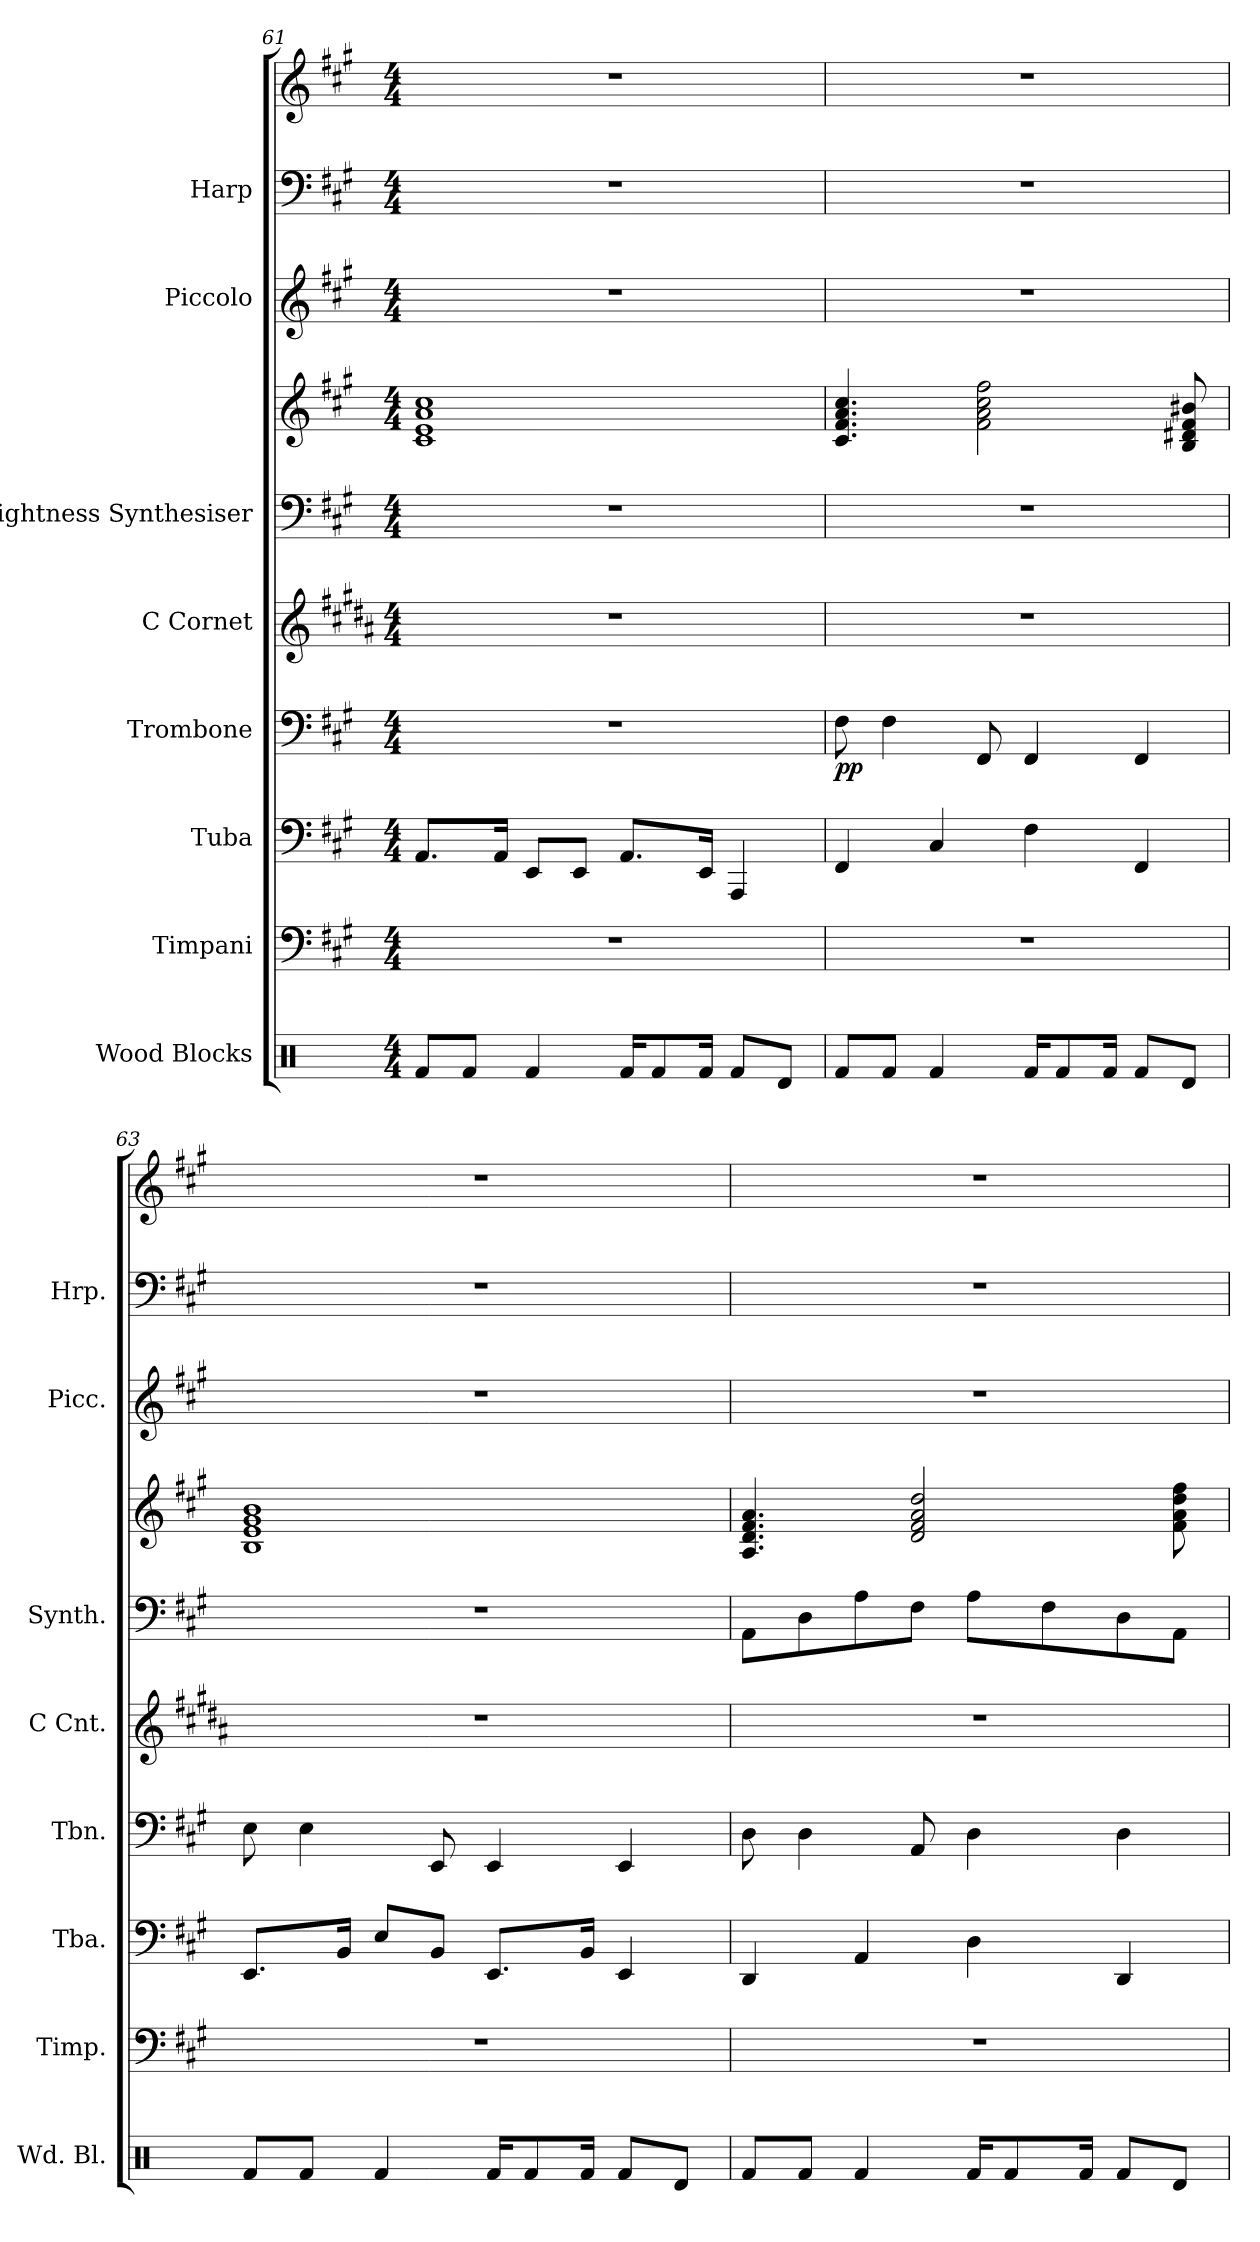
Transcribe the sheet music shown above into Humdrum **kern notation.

**kern	**kern	**kern	**kern	**dynam	**kern	**kern	**kern	**kern	**kern	**kern
*part8	*part7	*part6	*part5	*part5	*part4	*part3	*part3	*part2	*part1	*part1
*staff10	*staff9	*staff8	*staff7	*staff7	*staff6	*staff5	*staff4	*staff3	*staff2	*staff1
*I"Wood Blocks	*I"Timpani	*I"Tuba	*I"Trombone	*	*I"C Cornet	*I"Brightness Synthesiser	*	*I"Piccolo	*I"Harp	*
*I'Wd. Bl.	*I'Timp.	*I'Tba.	*I'Tbn.	*	*I'C Cnt.	*I'Synth.	*	*I'Picc.	*I'Hrp.	*
*clefX	*clefF4	*clefF4	*clefF4	*	*clefG2	*clefF4	*clefG2	*clefG2	*clefF4	*clefG2
*	*	*	*	*	*ITrd1c2	*	*	*ITrd-7c-12	*	*
*k[]	*k[f#c#g#]	*k[f#c#g#]	*k[f#c#g#]	*	*k[f#c#g#]	*k[f#c#g#]	*k[f#c#g#]	*k[f#c#g#]	*k[f#c#g#]	*k[f#c#g#]
*M4/4	*M4/4	*M4/4	*M4/4	*	*M4/4	*M4/4	*M4/4	*M4/4	*M4/4	*M4/4
=61	=61	=61	=61	=61	=61	=61	=61	=61	=61	=61
8Rf/L	1r	8.AA/L	1r	.	1r	1r	1c# 1e 1a 1cc#	1r	1r	1r
8Rf/J	.	.	.	.	.	.	.	.	.	.
.	.	16AA/Jk	.	.	.	.	.	.	.	.
4Rf/	.	8EE/L	.	.	.	.	.	.	.	.
.	.	8EE/J	.	.	.	.	.	.	.	.
16Rf/KL	.	8.AA/L	.	.	.	.	.	.	.	.
8Rf/	.	.	.	.	.	.	.	.	.	.
16Rf/Jk	.	16EE/Jk	.	.	.	.	.	.	.	.
8Rf/L	.	4AAA/	.	.	.	.	.	.	.	.
8Rd/J	.	.	.	.	.	.	.	.	.	.
!!LO:PB:g=z
=62	=62	=62	=62	=62	=62	=62	=62	=62	=62	=62
!	!	!	!	!LO:DY:b	!	!	!	!	!	!
8Rf/L	1r	4FF#/	8F#\	pp	1r	1r	4.c#/ 4.f#/ 4.a/ 4.cc#/	1r	1r	1r
8Rf/J	.	.	4F#\	.	.	.	.	.	.	.
4Rf/	.	4C#/	.	.	.	.	.	.	.	.
.	.	.	8FF#/	.	.	.	2f#\ 2a\ 2cc#\ 2ff#\	.	.	.
16Rf/KL	.	4F#\	4FF#/	.	.	.	.	.	.	.
8Rf/	.	.	.	.	.	.	.	.	.	.
16Rf/Jk	.	.	.	.	.	.	.	.	.	.
8Rf/L	.	4FF#/	4FF#/	.	.	.	.	.	.	.
8Rd/J	.	.	.	.	.	.	8B/ 8d#X/ 8f#/ 8b#X/	.	.	.
=63	=63	=63	=63	=63	=63	=63	=63	=63	=63	=63
8Rf/L	1r	8.EE/L	8E\	.	1r	1r	1B 1e 1g# 1b	1r	1r	1r
8Rf/J	.	.	4E\	.	.	.	.	.	.	.
.	.	16BB/Jk	.	.	.	.	.	.	.	.
4Rf/	.	8E/L	.	.	.	.	.	.	.	.
.	.	8BB/J	8EE/	.	.	.	.	.	.	.
16Rf/KL	.	8.EE/L	4EE/	.	.	.	.	.	.	.
8Rf/	.	.	.	.	.	.	.	.	.	.
16Rf/Jk	.	16BB/Jk	.	.	.	.	.	.	.	.
8Rf/L	.	4EE/	4EE/	.	.	.	.	.	.	.
8Rd/J	.	.	.	.	.	.	.	.	.	.
=64	=64	=64	=64	=64	=64	=64	=64	=64	=64	=64
8Rf/L	1r	4DD/	8D\	.	1r	8AA\L	4.A/ 4.d/ 4.f#/ 4.a/	1r	1r	1r
8Rf/J	.	.	4D\	.	.	8D\	.	.	.	.
4Rf/	.	4AA/	.	.	.	8A\	.	.	.	.
.	.	.	8AA/	.	.	8F#\J	2d/ 2f#/ 2a/ 2dd/	.	.	.
16Rf/KL	.	4D\	4D\	.	.	8A\L	.	.	.	.
8Rf/	.	.	.	.	.	.	.	.	.	.
.	.	.	.	.	.	8F#\	.	.	.	.
16Rf/Jk	.	.	.	.	.	.	.	.	.	.
8Rf/L	.	4DD/	4D\	.	.	8D\	.	.	.	.
8Rd/J	.	.	.	.	.	8AA\J	8f#\ 8a\ 8dd\ 8ff#\	.	.	.
=	=	=	=	=	=	=	=	=	=	=
*-	*-	*-	*-	*-	*-	*-	*-	*-	*-	*-
